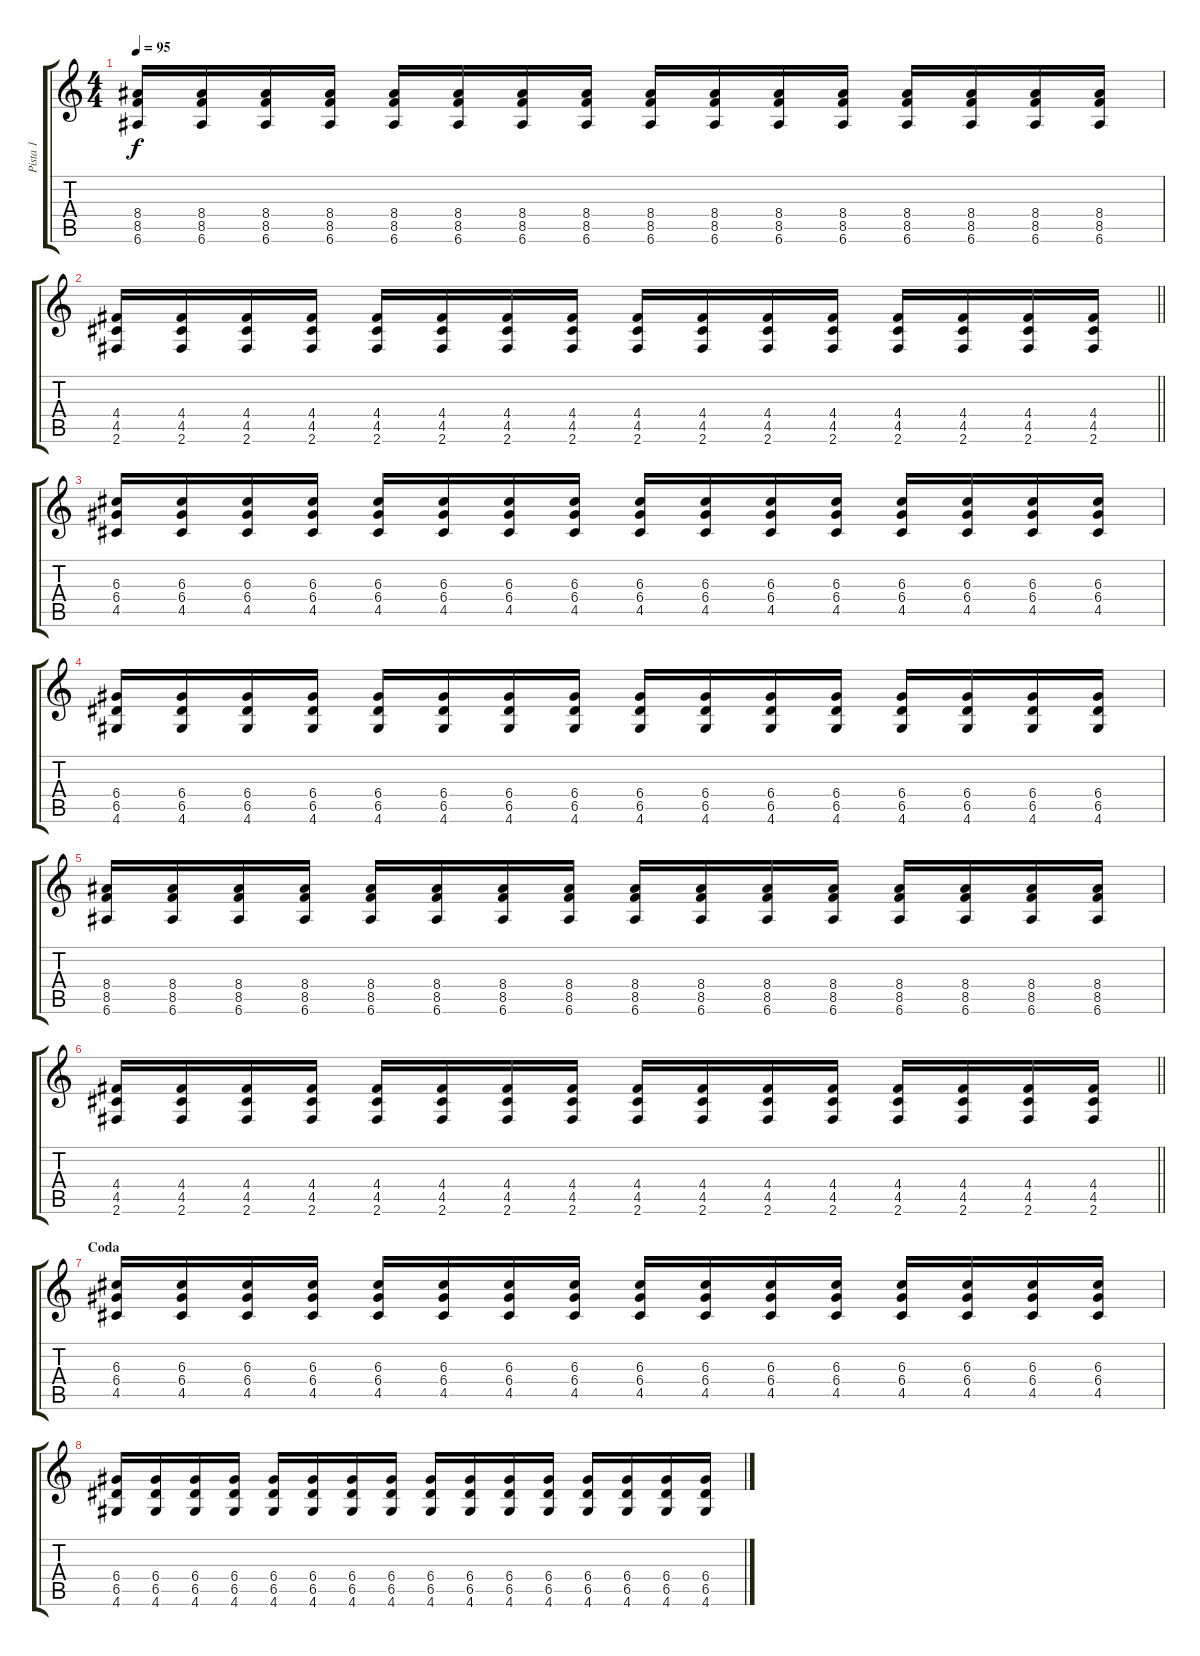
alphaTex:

\track ("Pista 1" "Pista 1") {instrument distortionguitar}
\staff {score tabs}
\tuning (E4 B3 G3 D3 A2 E2) {hide}
\ts (4 4)
\tempo 95
\clef g2
\ks c
(8.4 8.5 6.6).16{dy f} (8.4 8.5 6.6).16 (8.4 8.5 6.6).16 (8.4 8.5 6.6).16 (8.4 8.5 6.6).16 (8.4 8.5 6.6).16 (8.4 8.5 6.6).16 (8.4 8.5 6.6).16 (8.4 8.5 6.6).16 (8.4 8.5 6.6).16 (8.4 8.5 6.6).16 (8.4 8.5 6.6).16 (8.4 8.5 6.6).16 (8.4 8.5 6.6).16 (8.4 8.5 6.6).16 (8.4 8.5 6.6).16 |
\barLineRight lightlight
(4.4 4.5 2.6).16 (4.4 4.5 2.6).16 (4.4 4.5 2.6).16 (4.4 4.5 2.6).16 (4.4 4.5 2.6).16 (4.4 4.5 2.6).16 (4.4 4.5 2.6).16 (4.4 4.5 2.6).16 (4.4 4.5 2.6).16 (4.4 4.5 2.6).16 (4.4 4.5 2.6).16 (4.4 4.5 2.6).16 (4.4 4.5 2.6).16 (4.4 4.5 2.6).16 (4.4 4.5 2.6).16 (4.4 4.5 2.6).16 |
(6.3 6.4 4.5).16 (6.3 6.4 4.5).16 (6.3 6.4 4.5).16 (6.3 6.4 4.5).16 (6.3 6.4 4.5).16 (6.3 6.4 4.5).16 (6.3 6.4 4.5).16 (6.3 6.4 4.5).16 (6.3 6.4 4.5).16 (6.3 6.4 4.5).16 (6.3 6.4 4.5).16 (6.3 6.4 4.5).16 (6.3 6.4 4.5).16 (6.3 6.4 4.5).16 (6.3 6.4 4.5).16 (6.3 6.4 4.5).16 |
(6.4 6.5 4.6).16 (6.4 6.5 4.6).16 (6.4 6.5 4.6).16 (6.4 6.5 4.6).16 (6.4 6.5 4.6).16 (6.4 6.5 4.6).16 (6.4 6.5 4.6).16 (6.4 6.5 4.6).16 (6.4 6.5 4.6).16 (6.4 6.5 4.6).16 (6.4 6.5 4.6).16 (6.4 6.5 4.6).16 (6.4 6.5 4.6).16 (6.4 6.5 4.6).16 (6.4 6.5 4.6).16 (6.4 6.5 4.6).16 |
(8.4 8.5 6.6).16 (8.4 8.5 6.6).16 (8.4 8.5 6.6).16 (8.4 8.5 6.6).16 (8.4 8.5 6.6).16 (8.4 8.5 6.6).16 (8.4 8.5 6.6).16 (8.4 8.5 6.6).16 (8.4 8.5 6.6).16 (8.4 8.5 6.6).16 (8.4 8.5 6.6).16 (8.4 8.5 6.6).16 (8.4 8.5 6.6).16 (8.4 8.5 6.6).16 (8.4 8.5 6.6).16 (8.4 8.5 6.6).16 |
\barLineRight lightlight
(4.4 4.5 2.6).16 (4.4 4.5 2.6).16 (4.4 4.5 2.6).16 (4.4 4.5 2.6).16 (4.4 4.5 2.6).16 (4.4 4.5 2.6).16 (4.4 4.5 2.6).16 (4.4 4.5 2.6).16 (4.4 4.5 2.6).16 (4.4 4.5 2.6).16 (4.4 4.5 2.6).16 (4.4 4.5 2.6).16 (4.4 4.5 2.6).16 (4.4 4.5 2.6).16 (4.4 4.5 2.6).16 (4.4 4.5 2.6).16 |
\section ("" "Coda")
(6.3 6.4 4.5).16 (6.3 6.4 4.5).16 (6.3 6.4 4.5).16 (6.3 6.4 4.5).16 (6.3 6.4 4.5).16 (6.3 6.4 4.5).16 (6.3 6.4 4.5).16 (6.3 6.4 4.5).16 (6.3 6.4 4.5).16 (6.3 6.4 4.5).16 (6.3 6.4 4.5).16 (6.3 6.4 4.5).16 (6.3 6.4 4.5).16 (6.3 6.4 4.5).16 (6.3 6.4 4.5).16 (6.3 6.4 4.5).16 |
(6.4 6.5 4.6).16 (6.4 6.5 4.6).16 (6.4 6.5 4.6).16 (6.4 6.5 4.6).16 (6.4 6.5 4.6).16 (6.4 6.5 4.6).16 (6.4 6.5 4.6).16 (6.4 6.5 4.6).16 (6.4 6.5 4.6).16 (6.4 6.5 4.6).16 (6.4 6.5 4.6).16 (6.4 6.5 4.6).16 (6.4 6.5 4.6).16 (6.4 6.5 4.6).16 (6.4 6.5 4.6).16 (6.4 6.5 4.6).16
